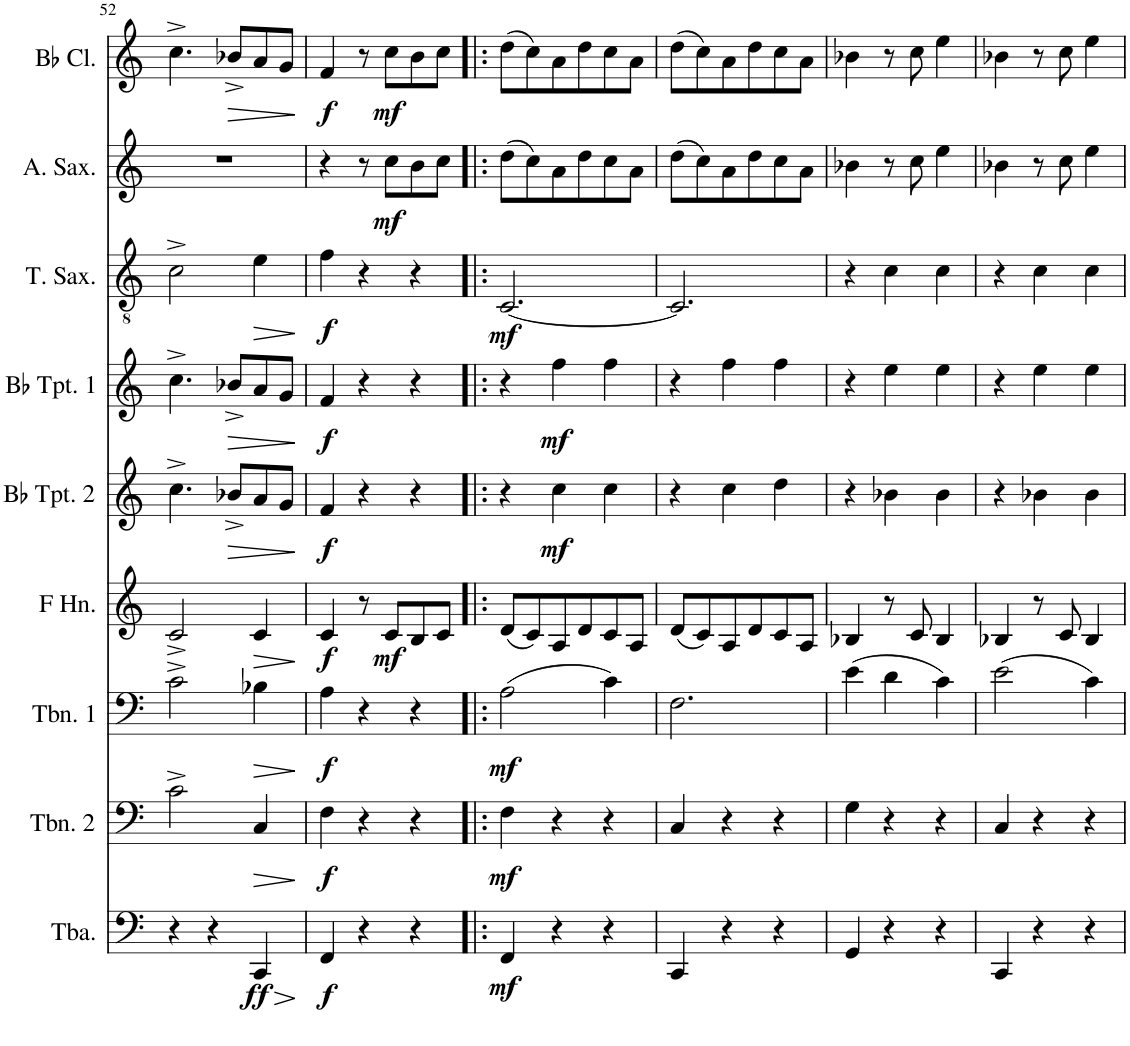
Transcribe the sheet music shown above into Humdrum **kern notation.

**kern	**dynam	**kern	**dynam	**kern	**dynam	**kern	**dynam	**kern	**dynam	**kern	**dynam	**kern	**dynam	**kern	**dynam	**kern	**dynam
*part9	*part9	*part8	*part8	*part7	*part7	*part6	*part6	*part5	*part5	*part4	*part4	*part3	*part3	*part2	*part2	*part1	*part1
*staff9	*staff9	*staff8	*staff8	*staff7	*staff7	*staff6	*staff6	*staff5	*staff5	*staff4	*staff4	*staff3	*staff3	*staff2	*staff2	*staff1	*staff1
*I"Tuba	*	*I"Trombone 2	*	*I"Trombone 1	*	*I"Horn in F	*	*I"Bb Tpt. 2	*	*I"Bb Tpt. 1	*	*I"Tenor Saxophone	*	*I"Alto Saxophone	*	*I"Bb Clarinet	*
*I'Tba.	*	*I'Tbn. 2	*	*I'Tbn. 1	*	*	*	*I'Bb Tpt. 2	*	*I'Bb Tpt. 1	*	*I'T. Sax.	*	*I'A. Sax.	*	*I'Bb Cl.	*
!!LO:PB:g=z
*clefF4	*	*clefF4	*	*clefF4	*	*clefG2	*	*clefG2	*	*clefG2	*	*clefGv2	*	*clefG2	*	*clefG2	*
*	*	*	*	*	*	*ITrd4c7	*	*ITrd1c2	*	*ITrd1c2	*	*ITrd8c14	*	*ITrd5c9	*	*ITrd1c2	*
*k[]	*	*k[]	*	*k[]	*	*k[]	*	*k[]	*	*k[]	*	*k[]	*	*k[]	*	*k[]	*
*M3/4	*	*M3/4	*	*M3/4	*	*M3/4	*	*M3/4	*	*M3/4	*	*M3/4	*	*M3/4	*	*M3/4	*
=52	=52	=52	=52	=52	=52	=52	=52	=52	=52	=52	=52	=52	=52	=52	=52	=52	=52
4r	.	2c^\	.	2c^\	.	2c^/	.	4.cc^\	.	4.cc^\	.	2c^\	.	2.r	.	4.cc^\	.
4r	.	.	.	.	.	.	.	.	.	.	.	.	.	.	.	.	.
!	!	!	!	!	!	!	!	!	!LO:HP:b	!	!LO:HP:b	!	!	!	!	!	!LO:HP:b
.	.	.	.	.	.	.	.	8b-X^/L	>	8b-X^/L	>	.	.	.	.	8b-X^/L	>
!	!LO:HP:b	!	!LO:HP:b	!	!LO:HP:b	!	!LO:HP:b	!	!	!	!	!	!LO:HP:b	!	!	!	!
!	!LO:DY:n=1:b	!	!	!	!	!	!	!	!	!	!	!	!	!	!	!	!
4CC/	> ff	4C/	>	4B-X\	>	4c/	>	8a/	.	8a/	.	4e\	>	.	.	8a/	.
.	.	.	.	.	.	.	.	8g/J	.	8g/J	.	.	.	.	.	8g/J	.
.	]	.	]	.	]	.	]	.	]	.	]	.	]	.	.	.	]
=53	=53	=53	=53	=53	=53	=53	=53	=53	=53	=53	=53	=53	=53	=53	=53	=53	=53
!	!LO:DY:b	!	!LO:DY:b	!	!LO:DY:b	!	!LO:DY:b	!	!LO:DY:b	!	!LO:DY:b	!	!LO:DY:b	!	!	!	!LO:DY:b
4FF/	f	4F\	f	4A\	f	4c/	f	4f/	f	4f/	f	4f\	f	4r	.	4f/	f
4r	.	4r	.	4r	.	8r	.	4r	.	4r	.	4r	.	8r	.	8r	.
!	!	!	!	!	!	!	!LO:DY:b	!	!	!	!	!	!	!	!LO:DY:b	!	!LO:DY:b
.	.	.	.	.	.	8c/L	mf	.	.	.	.	.	.	8cc\L	mf	8cc\L	mf
4r	.	4r	.	4r	.	8B/	.	4r	.	4r	.	4r	.	8b\	.	8b\	.
.	.	.	.	.	.	8c/J	.	.	.	.	.	.	.	8cc\J	.	8cc\J	.
=54!|:	=54!|:	=54!|:	=54!|:	=54!|:	=54!|:	=54!|:	=54!|:	=54!|:	=54!|:	=54!|:	=54!|:	=54!|:	=54!|:	=54!|:	=54!|:	=54!|:	=54!|:
!	!LO:DY:b	!	!LO:DY:b	!	!LO:DY:b	!	!	!	!	!	!	!	!LO:DY:b	!	!	!	!
4FF/	mf	4F\	mf	(2A\	mf	(8d/L	.	4r	.	4r	.	[2.C/	mf	(8dd\L	.	(8dd\L	.
.	.	.	.	.	.	8c/)	.	.	.	.	.	.	.	8cc\)	.	8cc\)	.
!	!	!	!	!	!	!	!	!	!LO:DY:b	!	!LO:DY:b	!	!	!	!	!	!
4r	.	4r	.	.	.	8A/	.	4cc\	mf	4ff\	mf	.	.	8a\	.	8a\	.
.	.	.	.	.	.	8d/	.	.	.	.	.	.	.	8dd\	.	8dd\	.
4r	.	4r	.	4c\)	.	8c/	.	4cc\	.	4ff\	.	.	.	8cc\	.	8cc\	.
.	.	.	.	.	.	8A/J	.	.	.	.	.	.	.	8a\J	.	8a\J	.
=55	=55	=55	=55	=55	=55	=55	=55	=55	=55	=55	=55	=55	=55	=55	=55	=55	=55
4CC/	.	4C/	.	2.F\	.	(8d/L	.	4r	.	4r	.	2.C/]	.	(8dd\L	.	(8dd\L	.
.	.	.	.	.	.	8c/)	.	.	.	.	.	.	.	8cc\)	.	8cc\)	.
4r	.	4r	.	.	.	8A/	.	4cc\	.	4ff\	.	.	.	8a\	.	8a\	.
.	.	.	.	.	.	8d/	.	.	.	.	.	.	.	8dd\	.	8dd\	.
4r	.	4r	.	.	.	8c/	.	4dd\	.	4ff\	.	.	.	8cc\	.	8cc\	.
.	.	.	.	.	.	8A/J	.	.	.	.	.	.	.	8a\J	.	8a\J	.
=56	=56	=56	=56	=56	=56	=56	=56	=56	=56	=56	=56	=56	=56	=56	=56	=56	=56
4GG/	.	4G\	.	(4e\	.	4B-X/	.	4r	.	4r	.	4r	.	4b-X\	.	4b-X\	.
4r	.	4r	.	4d\	.	8r	.	4b-X\	.	4ee\	.	4c\	.	8r	.	8r	.
.	.	.	.	.	.	8c/	.	.	.	.	.	.	.	8cc\	.	8cc\	.
4r	.	4r	.	4c\)	.	4B-/	.	4b-\	.	4ee\	.	4c\	.	4ee\	.	4ee\	.
=57	=57	=57	=57	=57	=57	=57	=57	=57	=57	=57	=57	=57	=57	=57	=57	=57	=57
4CC/	.	4C/	.	(2e\	.	4B-X/	.	4r	.	4r	.	4r	.	4b-X\	.	4b-X\	.
4r	.	4r	.	.	.	8r	.	4b-X\	.	4ee\	.	4c\	.	8r	.	8r	.
.	.	.	.	.	.	8c/	.	.	.	.	.	.	.	8cc\	.	8cc\	.
4r	.	4r	.	4c\)	.	4B-/	.	4b-\	.	4ee\	.	4c\	.	4ee\	.	4ee\	.
=	=	=	=	=	=	=	=	=	=	=	=	=	=	=	=	=	=
*-	*-	*-	*-	*-	*-	*-	*-	*-	*-	*-	*-	*-	*-	*-	*-	*-	*-
